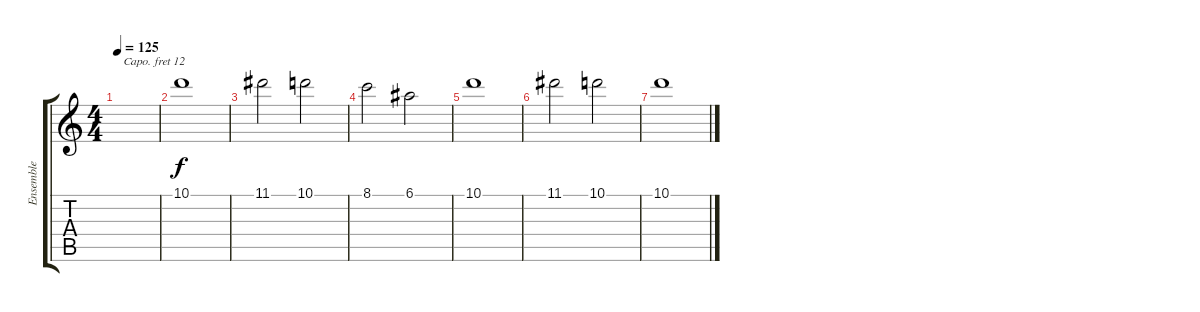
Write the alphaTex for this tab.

\track ("Ensemble" "Ensemble") {instrument stringensemble1}
\staff {score tabs}
\capo 12
\tuning (E4 B3 G3 D3 A2 E2) {hide}
\ts (4 4)
\tempo 125
\clef g2
\ks c
|
10.1.1 |
11.1.2 10.1.2 |
8.1.2 6.1.2 |
10.1.1 |
11.1.2 10.1.2 |
10.1.1
